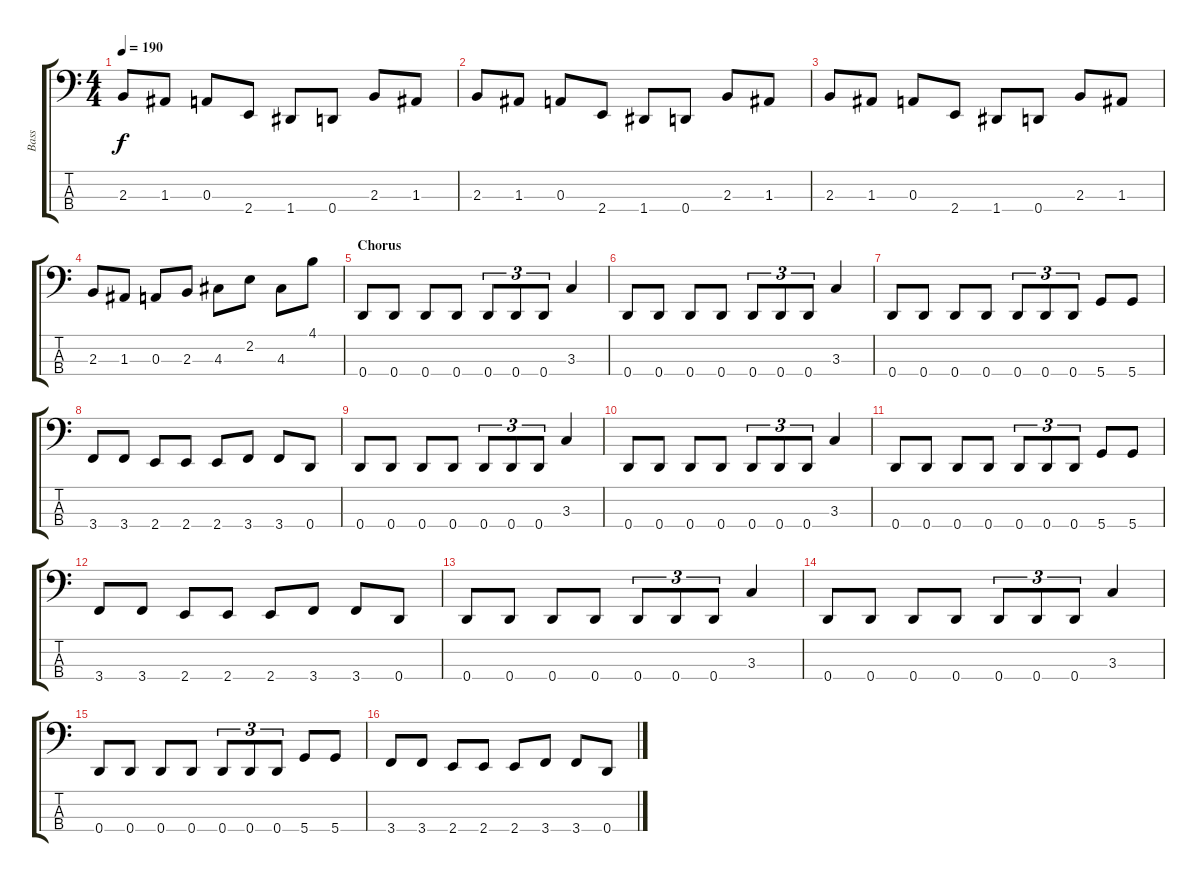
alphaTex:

\track ("Bass" "Bass") {instrument electricbassfinger}
\staff {score tabs}
\tuning (G2 D2 A1 D1) {hide}
\ts (4 4)
\tempo 190
\clef f4
\ks c
2.3.8{dy f} 1.3.8 0.3.8 2.4.8 1.4.8 0.4.8 2.3.8 1.3.8 |
2.3.8 1.3.8 0.3.8 2.4.8 1.4.8 0.4.8 2.3.8 1.3.8 |
2.3.8 1.3.8 0.3.8 2.4.8 1.4.8 0.4.8 2.3.8 1.3.8 |
2.3.8 1.3.8 0.3.8 2.3.8 4.3.8 2.2.8 4.3.8 4.1.8 |
\section ("" "Chorus")
0.4.8 0.4.8 0.4.8 0.4.8 0.4.8{tu (3 2)} 0.4.8{tu (3 2)} 0.4.8{tu (3 2)} 3.3.4 |
0.4.8 0.4.8 0.4.8 0.4.8 0.4.8{tu (3 2)} 0.4.8{tu (3 2)} 0.4.8{tu (3 2)} 3.3.4 |
0.4.8 0.4.8 0.4.8 0.4.8 0.4.8{tu (3 2)} 0.4.8{tu (3 2)} 0.4.8{tu (3 2)} 5.4.8 5.4.8 |
3.4.8 3.4.8 2.4.8 2.4.8 2.4.8 3.4.8 3.4.8 0.4.8 |
0.4.8 0.4.8 0.4.8 0.4.8 0.4.8{tu (3 2)} 0.4.8{tu (3 2)} 0.4.8{tu (3 2)} 3.3.4 |
0.4.8 0.4.8 0.4.8 0.4.8 0.4.8{tu (3 2)} 0.4.8{tu (3 2)} 0.4.8{tu (3 2)} 3.3.4 |
0.4.8 0.4.8 0.4.8 0.4.8 0.4.8{tu (3 2)} 0.4.8{tu (3 2)} 0.4.8{tu (3 2)} 5.4.8 5.4.8 |
3.4.8 3.4.8 2.4.8 2.4.8 2.4.8 3.4.8 3.4.8 0.4.8 |
0.4.8 0.4.8 0.4.8 0.4.8 0.4.8{tu (3 2)} 0.4.8{tu (3 2)} 0.4.8{tu (3 2)} 3.3.4 |
0.4.8 0.4.8 0.4.8 0.4.8 0.4.8{tu (3 2)} 0.4.8{tu (3 2)} 0.4.8{tu (3 2)} 3.3.4 |
0.4.8 0.4.8 0.4.8 0.4.8 0.4.8{tu (3 2)} 0.4.8{tu (3 2)} 0.4.8{tu (3 2)} 5.4.8 5.4.8 |
3.4.8 3.4.8 2.4.8 2.4.8 2.4.8 3.4.8 3.4.8 0.4.8
